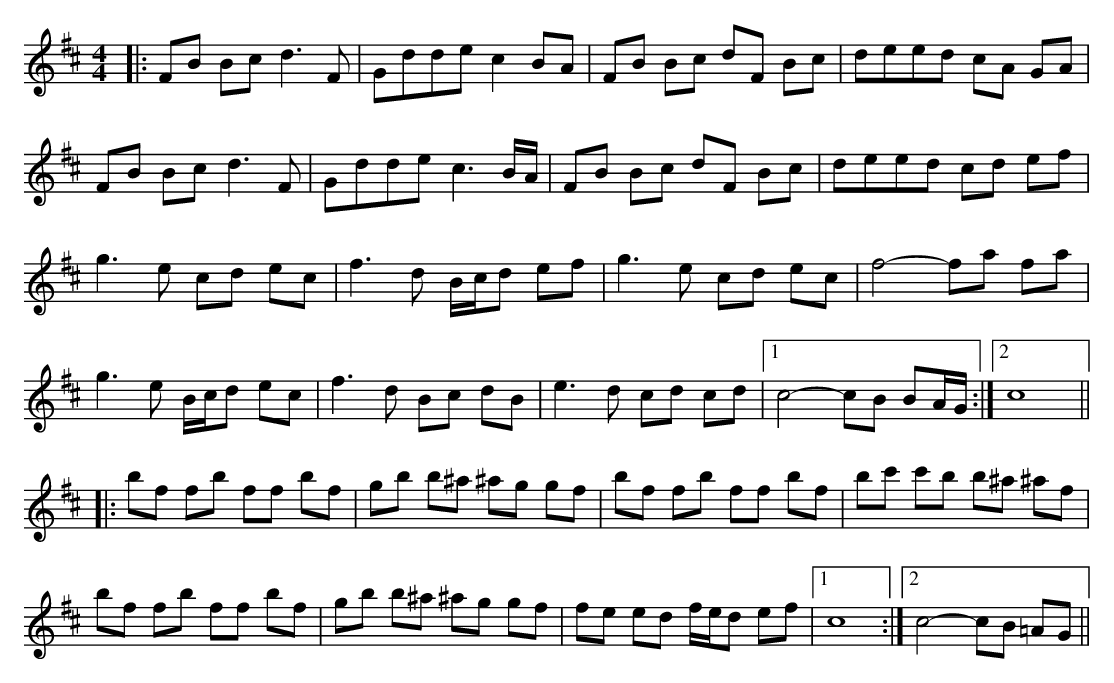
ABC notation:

X:1
M:4/4
K:D
|:FB Bc2<d2F|Gdde c2 BA|FB Bc dF Bc|deed cA GA|
FB Bc2<d2F|Gdde2<c2B/A/|FB Bc dF Bc|deed cd ef|
g3e cd ec|f3d B/c/d ef|g3e cd ec|f4- fa fa|
g3e B/c/d ec|f3d Bc dB|e3d cd cd|1 c4- cB BA/G/:|2 c8||
|:bf fb ff bf|gb b^a ^ag gf|bf fb ff bf|bc' c'b b^a ^af|
bf fb ff bf|gb b^a ^ag gf|fe ed f/e/d ef|1 c8:|2 c4- cB =AG||
